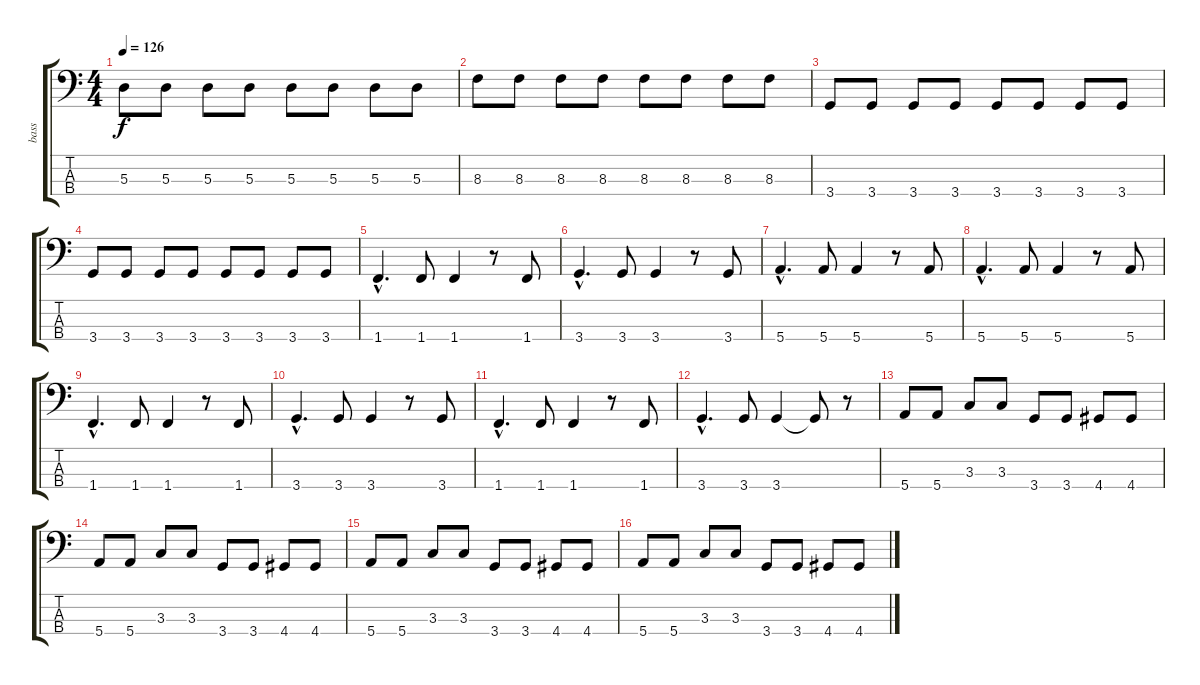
\track ("bass" "bass") {instrument electricbassfinger}
\staff {score tabs}
\tuning (G2 D2 A1 E1) {hide}
\ts (4 4)
\tempo 126
\clef f4
\ks c
5.3.8{dy f} 5.3.8 5.3.8 5.3.8 5.3.8 5.3.8 5.3.8 5.3.8 |
8.3.8 8.3.8 8.3.8 8.3.8 8.3.8 8.3.8 8.3.8 8.3.8 |
3.4.8 3.4.8 3.4.8 3.4.8 3.4.8 3.4.8 3.4.8 3.4.8 |
3.4.8 3.4.8 3.4.8 3.4.8 3.4.8 3.4.8 3.4.8 3.4.8 |
1.4{hac}.4{d} 1.4.8 1.4.4 r.8 1.4.8 |
3.4{hac}.4{d} 3.4.8 3.4.4 r.8 3.4.8 |
5.4{hac}.4{d} 5.4.8 5.4.4 r.8 5.4.8 |
5.4{hac}.4{d} 5.4.8 5.4.4 r.8 5.4.8 |
1.4{hac}.4{d} 1.4.8 1.4.4 r.8 1.4.8 |
3.4{hac}.4{d} 3.4.8 3.4.4 r.8 3.4.8 |
1.4{hac}.4{d} 1.4.8 1.4.4 r.8 1.4.8 |
3.4{hac}.4{d} 3.4.8 3.4.4 3.4{t}.8 r.8 |
5.4.8 5.4.8 3.3.8 3.3.8 3.4.8 3.4.8 4.4.8 4.4.8 |
5.4.8 5.4.8 3.3.8 3.3.8 3.4.8 3.4.8 4.4.8 4.4.8 |
5.4.8 5.4.8 3.3.8 3.3.8 3.4.8 3.4.8 4.4.8 4.4.8 |
5.4.8 5.4.8 3.3.8 3.3.8 3.4.8 3.4.8 4.4.8 4.4.8
